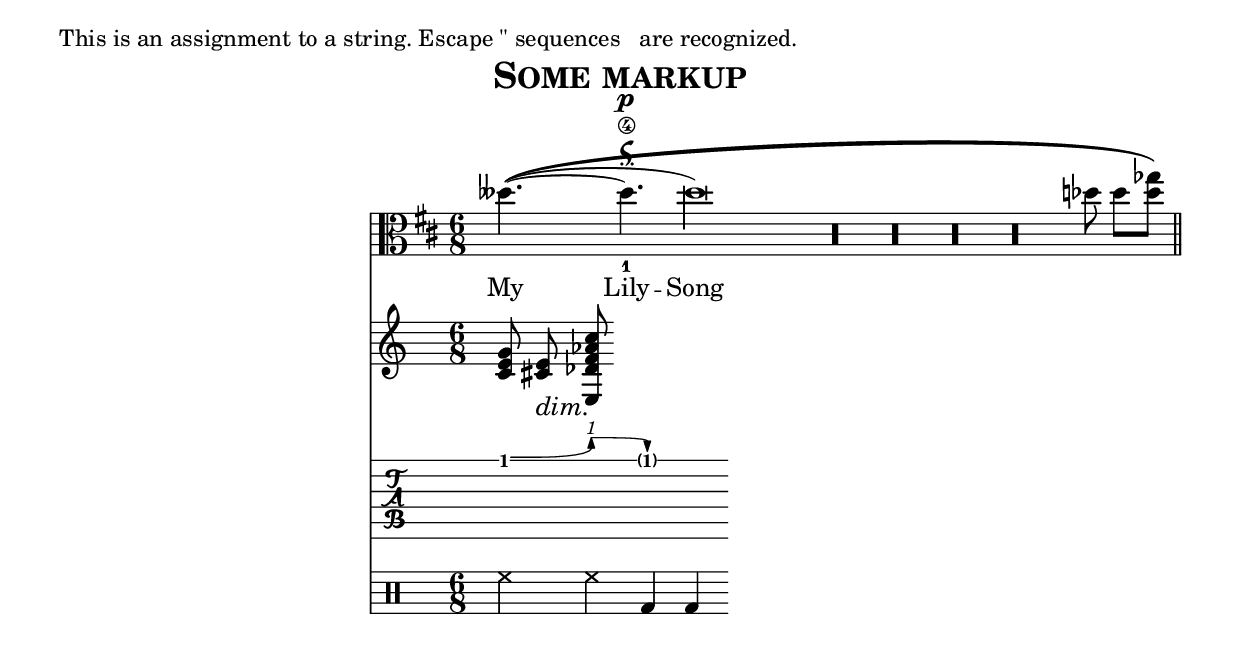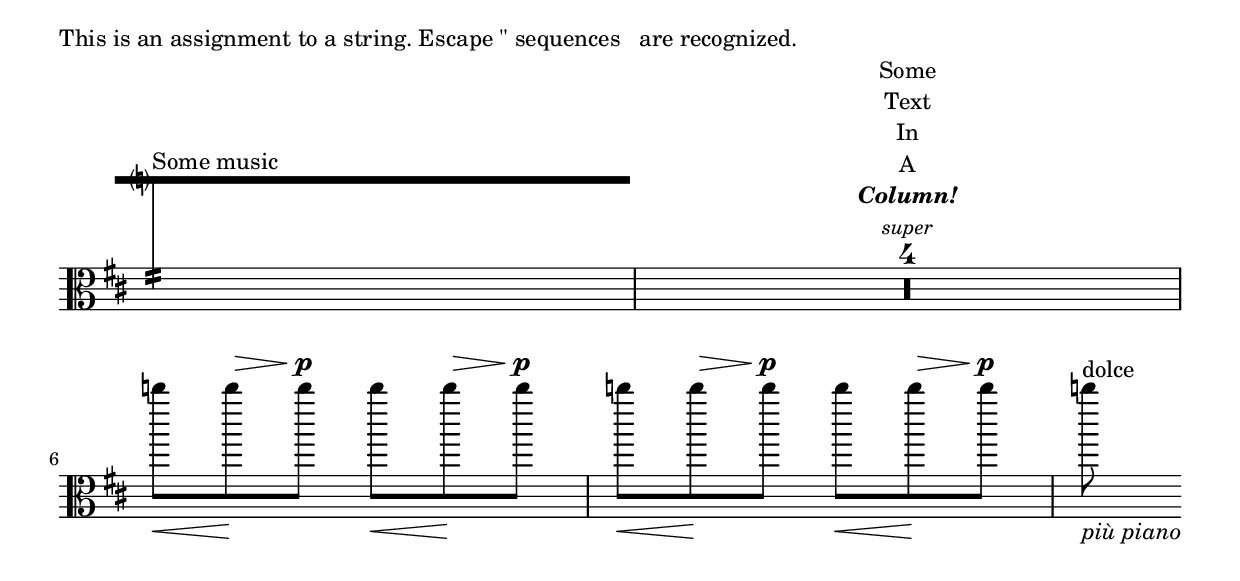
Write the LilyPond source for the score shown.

\version "2.23.6"

% This is a test file for Pygments' LilyPond support. To compile
% it with Guile 1 (as in official releases as of this writing),
% remove the "commented forms" below.

%{
  All supported constructs are covered in
  this file.  For example, multi-line comments.

  These are non-nested. The following will
  end the whole comment:
  %{ %}

\include "arabic.ly"
\language nederlands

\header {
  title = \markup \smallCaps "Some markup"
}
% The following is just a comment.
%}

\paper {
  oddHeaderMarkup = "This is an assignment to a string.
Escape \" sequences \n are recognized."
  evenHeaderMarkup = \oddHeaderMarkup
  indent = 30\staff-space
  system-system-spacing.basic-distance = 20
  ragged-bottom = ##t
}

myFunc =
# #;(This is a commented form. There is another just after.)
  #;+inf.0
  ;; After these comments, we are still in Scheme mode.
(define-music-function (music n) (ly:music? index?)
   (let* ((repeated (make-list n music))
          (copied (map ly:music-deep-copy repeated)))
     ; This is a Scheme comment.
     (make-sequential-music copied)))

mySecondFunc =
#(define-music-function (music) (ly:music?)
   #{
     % LilyPond syntax here.
     \compressMMRests
       \shiftDurations -2 1
        # ; Scheme syntax again.
         (ly:music-deep-copy music)
   #})

#(define-markup-command (small-italic layout props arg) (markup?)
   (interpret-markup layout props
     (make-small-markup (make-italic-markup arg))))

myPitch = ##{ c #}

% Here we should be back to LilyPond mode. This
% is a LilyPond comment.

myVariable = c4
myAlist.keyI.keyII = 55
piuPiano = \markup \italic "più piano"

#(symbol->string 'some-symbol)

<<
  \new Staff = myStaff \with {
    \consists Duration_line_engraver
  }
  \relative c' {
    \clef alto
    \time 6/8
    \key d \major
    \cadenzaOn
    deses'!4.~(\tweak thickness 4\( deses^\p-\signumcongruentiae_1\4
    deses\longa) \myFunc { r } 4 des8 8[ <des ges>8]\)
    \bar "||"
    \cadenzaOff
    \pageBreak
    \once \hide NoteHead
    \once \override NoteHead.no-ledgers = ##t
    \once \omit Dots
    \once \override Staff.DurationLine.thickness = #7
    c''?2.:16\tweak bound-details .left.padding-5\-^"Some music" |
    \mySecondFunc
      R1*1/2^\markup \center-column {
               Some
               Text
               In
               A
               \bold \italic Column!
               \small-italic super
             }
    \break
    \repeat unfold 4 { c8\< c^\> c\p\! }
    c_\piuPiano^\markup dolce
  }
  \addlyrics {
    \set Score.melismaBusyProperties = #'()
    My Lily -- Song
  }
  \chordmode {
    c cis:dim3+\dim des:maj7/+e\!
  }
  \new TabVoice {
    f'4\^ g'4\^ f'2
  }
  \drums {
    hihat4 hh bassdrum bd
  }
>>
